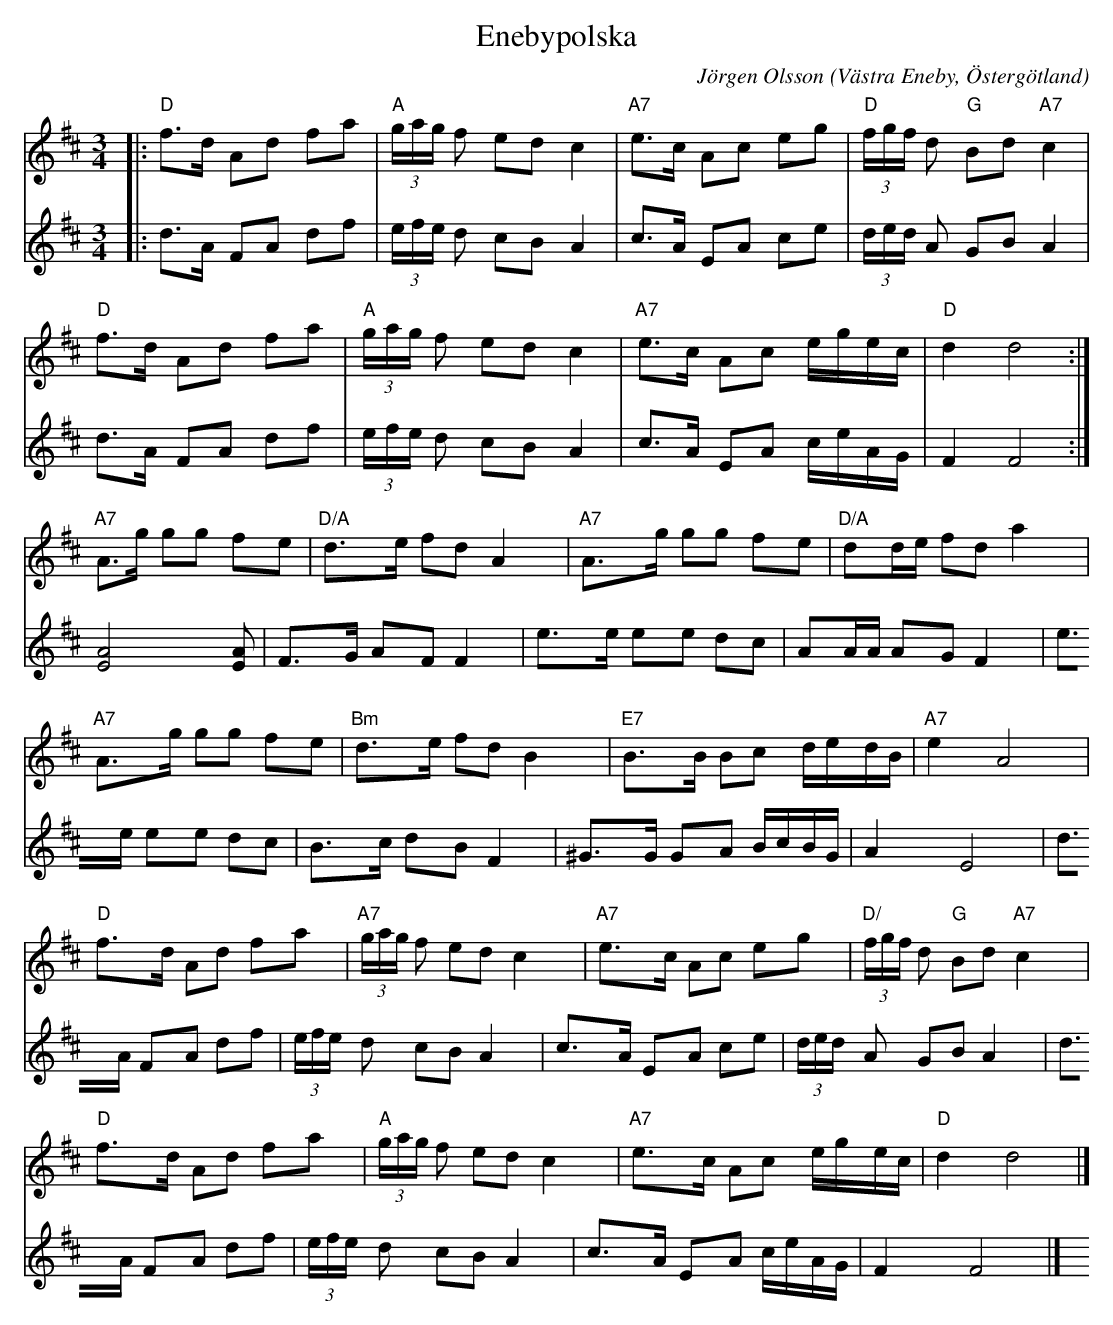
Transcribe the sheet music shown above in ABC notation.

X:1
T:Enebypolska
C:Jörgen Olsson
O:Västra Eneby, Östergötland
M:3/4
L:1/8
K:D
V:1
|:"D"f>d Ad fa|"A"(3g/a/g/ f ed c2|"A7"e>c Ac eg|"D"(3f/g/f/ d "G"Bd "A7"c2|
"D"f>d Ad fa|"A"(3g/a/g/ f ed c2|"A7"e>c Ac e/g/e/c/|"D"d2 d4:|
"A7"A>g gg fe|"D/A"d>e fd A2|"A7"A>g gg fe|"D/A" dd/e/ fd a2|
"A7"A>g gg fe|"Bm"d>e fd B2|"E7"B>B Bc d/e/d/B/|"A7" e2 A4|
"D"f>d Ad fa|"A7"(3g/a/g/ f ed c2|"A7"e>c Ac eg|"D/"(3f/g/f/ d "G"Bd "A7"c2|
"D"f>d Ad fa|"A"(3g/a/g/ f ed c2|"A7"e>c Ac e/g/e/c/|"D"d2 d4 |]
V:2
|:d>A FA df|(3e/f/e/ d cB A2|c>A EA ce|(3d/e/d/ A GB A2|
d>A FA df|(3e/f/e/ d cB A2|c>A EA c/e/A/G/|F2 F4:|
[AE]4 [AE]|F>G AF F2|e>e ee dc| AA/A/ AG F2|
e>e ee dc|B>c dB F2|^G>G GA B/c/B/G/| A2 E4|
d>A FA df|(3e/f/e/ d cB A2|c>A EA ce|(3d/e/d/ A GB A2|
d>A FA df|(3e/f/e/ d cB A2|c>A EA c/e/A/G/|F2 F4 |]
